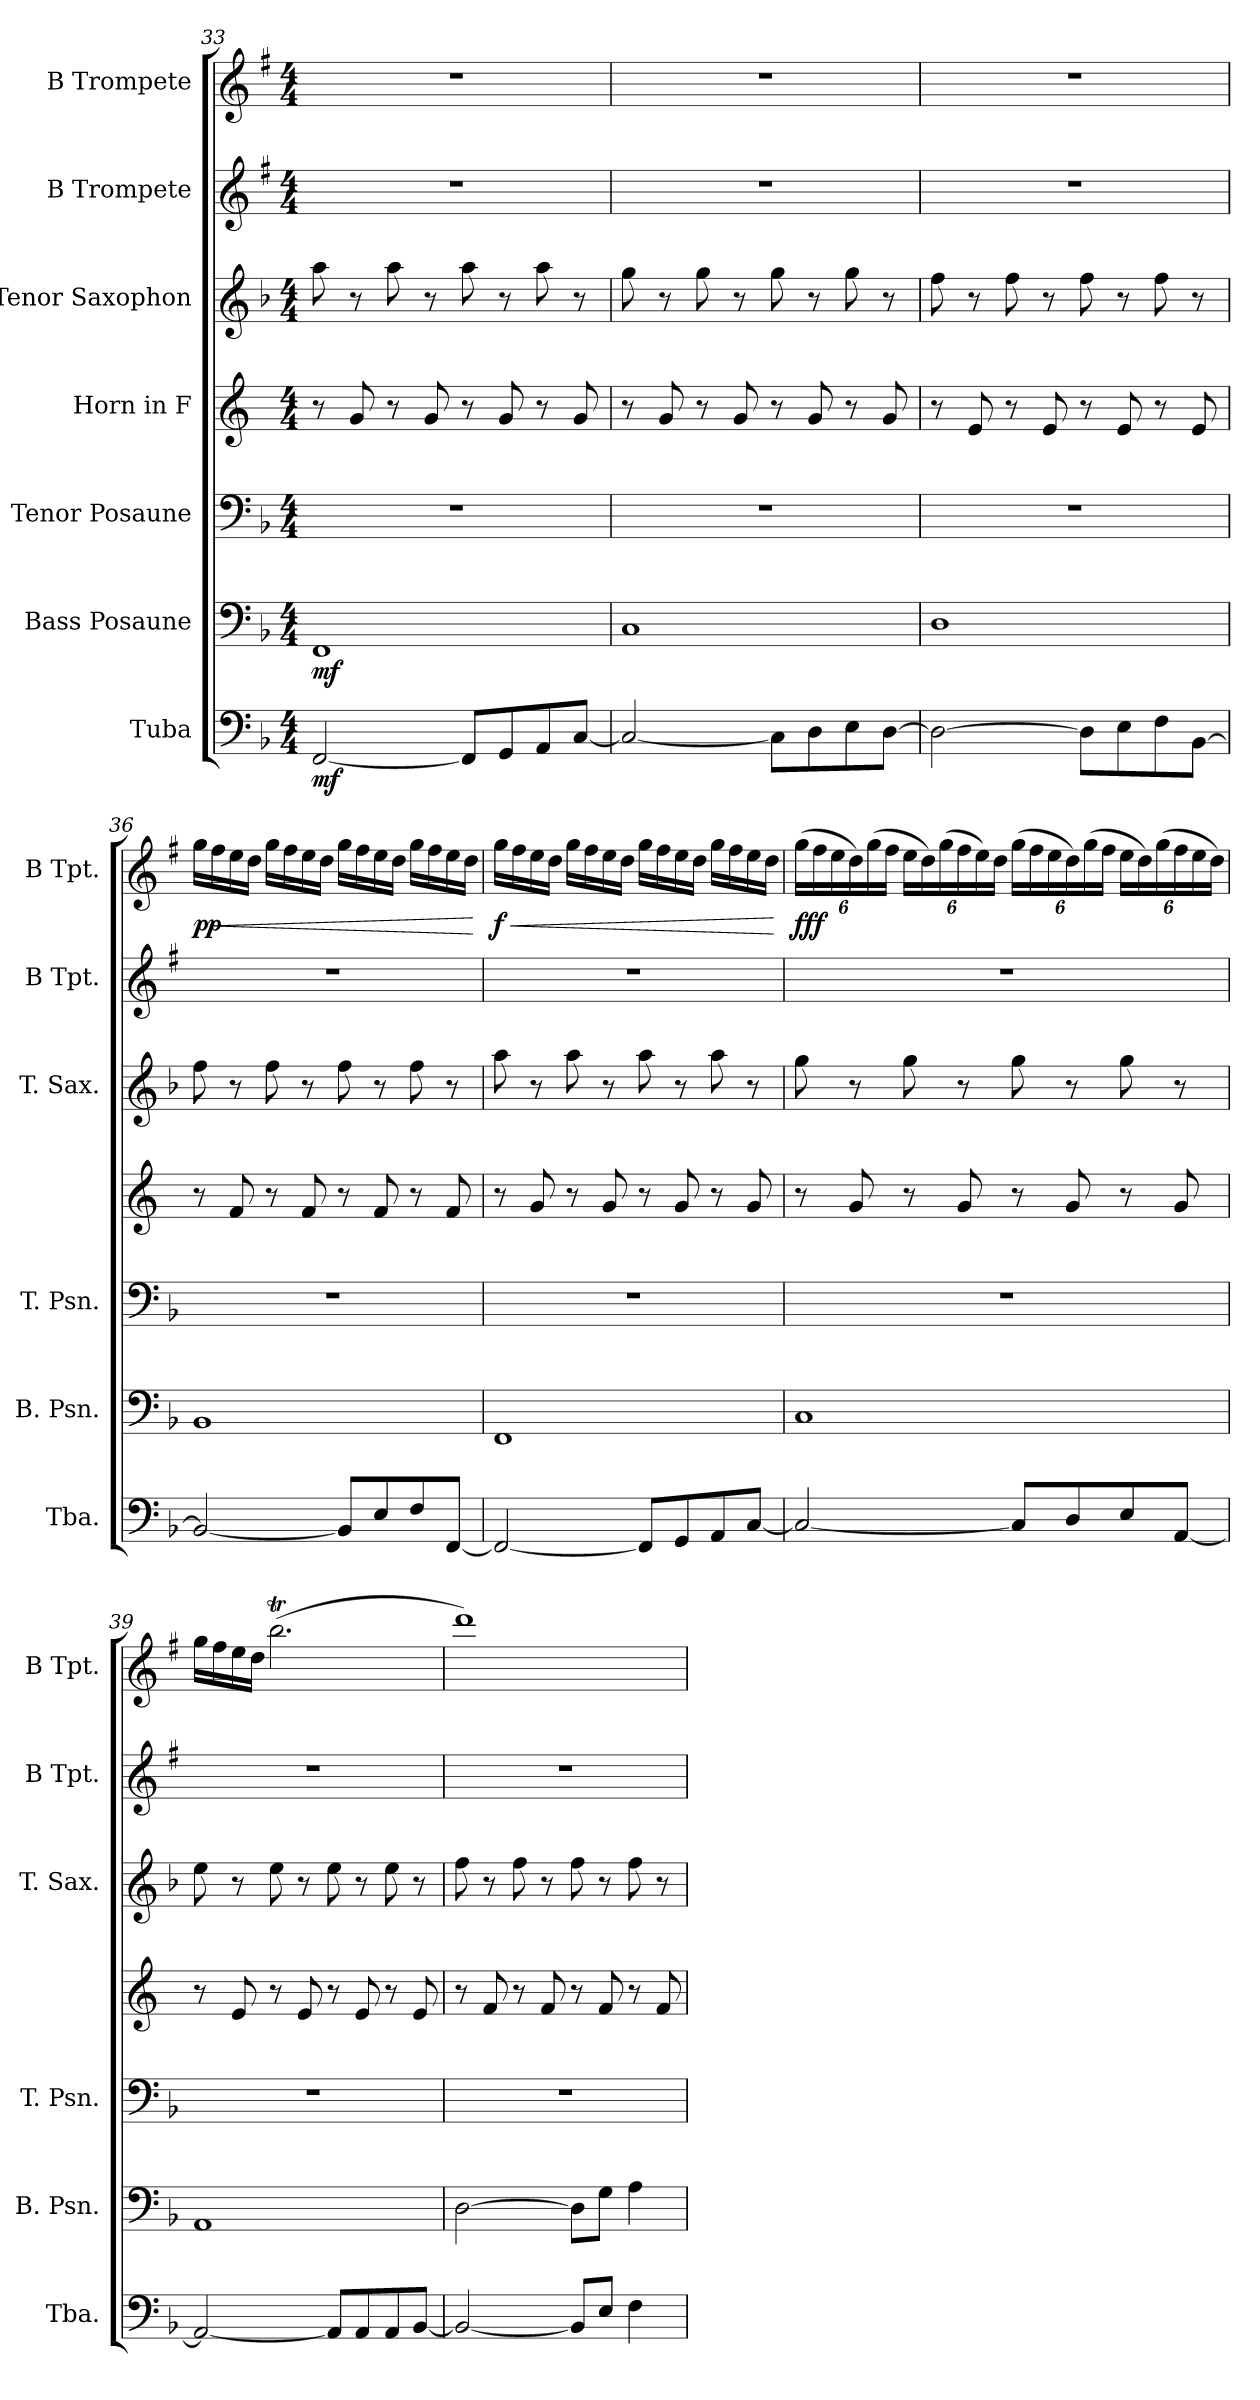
**kern	**dynam	**kern	**dynam	**kern	**kern	**kern	**kern	**kern	**dynam
*part7	*part7	*part6	*part6	*part5	*part4	*part3	*part2	*part1	*part1
*staff7	*staff7	*staff6	*staff6	*staff5	*staff4	*staff3	*staff2	*staff1	*staff1
*I"Tuba	*	*I"Bass Posaune	*	*I"Tenor Posaune	*I"Horn in F	*I"Tenor Saxophon	*I"B Trompete	*I"B Trompete	*
*I'Tba.	*	*I'B. Psn.	*	*I'T. Psn.	*	*I'T. Sax.	*I'B Tpt.	*I'B Tpt.	*
*clefF4	*	*clefF4	*	*clefF4	*clefG2	*clefG2	*clefG2	*clefG2	*
*	*	*	*	*	*ITrd4c7	*ITrd8c14	*ITrd1c2	*ITrd1c2	*
*k[b-]	*	*k[b-]	*	*k[b-]	*k[b-]	*k[b-]	*k[b-]	*k[b-]	*
*M4/4	*	*M4/4	*	*M4/4	*M4/4	*M4/4	*M4/4	*M4/4	*
=33	=33	=33	=33	=33	=33	=33	=33	=33	=33
!	!LO:DY:b	!	!LO:DY:b	!	!	!	!	!	!
[2FF/	mf	1FF	mf	1r	8r	8a\	1r	1r	.
.	.	.	.	.	8c/	8r	.	.	.
.	.	.	.	.	8r	8a\	.	.	.
.	.	.	.	.	8c/	8r	.	.	.
8FF/L]	.	.	.	.	8r	8a\	.	.	.
8GG/	.	.	.	.	8c/	8r	.	.	.
8AA/	.	.	.	.	8r	8a\	.	.	.
[8C/J	.	.	.	.	8c/	8r	.	.	.
=34	=34	=34	=34	=34	=34	=34	=34	=34	=34
2C/_	.	1C	.	1r	8r	8g\	1r	1r	.
.	.	.	.	.	8c/	8r	.	.	.
.	.	.	.	.	8r	8g\	.	.	.
.	.	.	.	.	8c/	8r	.	.	.
8C\L]	.	.	.	.	8r	8g\	.	.	.
8D\	.	.	.	.	8c/	8r	.	.	.
8E\	.	.	.	.	8r	8g\	.	.	.
[8D\J	.	.	.	.	8c/	8r	.	.	.
!!LO:PB:g=z
=35	=35	=35	=35	=35	=35	=35	=35	=35	=35
2D\_	.	1D	.	1r	8r	8f\	1r	1r	.
.	.	.	.	.	8A/	8r	.	.	.
.	.	.	.	.	8r	8f\	.	.	.
.	.	.	.	.	8A/	8r	.	.	.
8D\L]	.	.	.	.	8r	8f\	.	.	.
8E\	.	.	.	.	8A/	8r	.	.	.
8F\	.	.	.	.	8r	8f\	.	.	.
[8BB-\J	.	.	.	.	8A/	8r	.	.	.
=36	=36	=36	=36	=36	=36	=36	=36	=36	=36
!	!	!	!	!	!	!	!	!	!LO:DY:b
2BB-/_	.	1BB-	.	1r	8r	8f\	1r	16ff\LL	pp
!	!	!	!	!	!	!	!	!	!LO:HP:b
.	.	.	.	.	.	.	.	16ee\	<
.	.	.	.	.	8B-/	8r	.	16dd\	.
.	.	.	.	.	.	.	.	16cc\JJ	.
.	.	.	.	.	8r	8f\	.	16ff\LL	.
.	.	.	.	.	.	.	.	16ee\	.
.	.	.	.	.	8B-/	8r	.	16dd\	.
.	.	.	.	.	.	.	.	16cc\JJ	.
8BB-/L]	.	.	.	.	8r	8f\	.	16ff\LL	.
.	.	.	.	.	.	.	.	16ee\	.
8E/	.	.	.	.	8B-/	8r	.	16dd\	.
.	.	.	.	.	.	.	.	16cc\JJ	.
8F/	.	.	.	.	8r	8f\	.	16ff\LL	.
.	.	.	.	.	.	.	.	16ee\	.
[8FF/J	.	.	.	.	8B-/	8r	.	16dd\	.
.	.	.	.	.	.	.	.	16cc\JJ	.
.	.	.	.	.	.	.	.	.	[
=37	=37	=37	=37	=37	=37	=37	=37	=37	=37
!	!	!	!	!	!	!	!	!	!LO:HP:b
!	!	!	!	!	!	!	!	!	!LO:DY:n=1:b
2FF/_	.	1FF	.	1r	8r	8a\	1r	16ff\LL	< f
.	.	.	.	.	.	.	.	16ee\	.
.	.	.	.	.	8c/	8r	.	16dd\	.
.	.	.	.	.	.	.	.	16cc\JJ	.
.	.	.	.	.	8r	8a\	.	16ff\LL	.
.	.	.	.	.	.	.	.	16ee\	.
.	.	.	.	.	8c/	8r	.	16dd\	.
.	.	.	.	.	.	.	.	16cc\JJ	.
8FF/L]	.	.	.	.	8r	8a\	.	16ff\LL	.
.	.	.	.	.	.	.	.	16ee\	.
8GG/	.	.	.	.	8c/	8r	.	16dd\	.
.	.	.	.	.	.	.	.	16cc\JJ	.
8AA/	.	.	.	.	8r	8a\	.	16ff\LL	.
.	.	.	.	.	.	.	.	16ee\	.
[8C/J	.	.	.	.	8c/	8r	.	16dd\	.
.	.	.	.	.	.	.	.	16cc\JJ	.
.	.	.	.	.	.	.	.	.	[
!!LO:PB:g=z
=38	=38	=38	=38	=38	=38	=38	=38	=38	=38
*	*	*	*	*	*	*	*	*Xbrackettup	*
!	!	!	!	!	!	!	!	!	!LO:DY:b
2C/_	.	1C	.	1r	8r	8g\	1r	(24ff\LL	fff
.	.	.	.	.	.	.	.	24ee\	.
.	.	.	.	.	.	.	.	24dd\	.
.	.	.	.	.	8c/	8r	.	24cc\)	.
.	.	.	.	.	.	.	.	(24ff\	.
.	.	.	.	.	.	.	.	24ee\JJ	.
.	.	.	.	.	8r	8g\	.	24dd\LL	.
.	.	.	.	.	.	.	.	24cc\)	.
.	.	.	.	.	.	.	.	(24ff\	.
.	.	.	.	.	8c/	8r	.	24ee\	.
.	.	.	.	.	.	.	.	24dd\)	.
.	.	.	.	.	.	.	.	24cc\JJ	.
8C/L]	.	.	.	.	8r	8g\	.	(24ff\LL	.
.	.	.	.	.	.	.	.	24ee\	.
.	.	.	.	.	.	.	.	24dd\	.
8D/	.	.	.	.	8c/	8r	.	24cc\)	.
.	.	.	.	.	.	.	.	(24ff\	.
.	.	.	.	.	.	.	.	24ee\JJ	.
8E/	.	.	.	.	8r	8g\	.	24dd\LL	.
.	.	.	.	.	.	.	.	24cc\)	.
.	.	.	.	.	.	.	.	(24ff\	.
[8AA/J	.	.	.	.	8c/	8r	.	24ee\	.
.	.	.	.	.	.	.	.	24dd\	.
.	.	.	.	.	.	.	.	24cc\JJ)	.
=39	=39	=39	=39	=39	=39	=39	=39	=39	=39
2AA/_	.	1AA	.	1r	8r	8e\	1r	16ff\LL	.
.	.	.	.	.	.	.	.	16ee\	.
.	.	.	.	.	8A/	8r	.	16dd\	.
.	.	.	.	.	.	.	.	16cc\JJ	.
.	.	.	.	.	8r	8e\	.	(2.aat\	.
.	.	.	.	.	8A/	8r	.	.	.
8AA/L]	.	.	.	.	8r	8e\	.	.	.
8AA/	.	.	.	.	8A/	8r	.	.	.
8AA/	.	.	.	.	8r	8e\	.	.	.
[8BB-/J	.	.	.	.	8A/	8r	.	.	.
!!LO:PB:g=z
=40	=40	=40	=40	=40	=40	=40	=40	=40	=40
2BB-/_	.	[2D\	.	1r	8r	8f\	1r	1ccc)	.
.	.	.	.	.	8B-/	8r	.	.	.
.	.	.	.	.	8r	8f\	.	.	.
.	.	.	.	.	8B-/	8r	.	.	.
8BB-/L]	.	8D\L]	.	.	8r	8f\	.	.	.
8E/J	.	8G\J	.	.	8B-/	8r	.	.	.
4F\	.	4A\	.	.	8r	8f\	.	.	.
.	.	.	.	.	8B-/	8r	.	.	.
=	=	=	=	=	=	=	=	=	=
*-	*-	*-	*-	*-	*-	*-	*-	*-	*-
